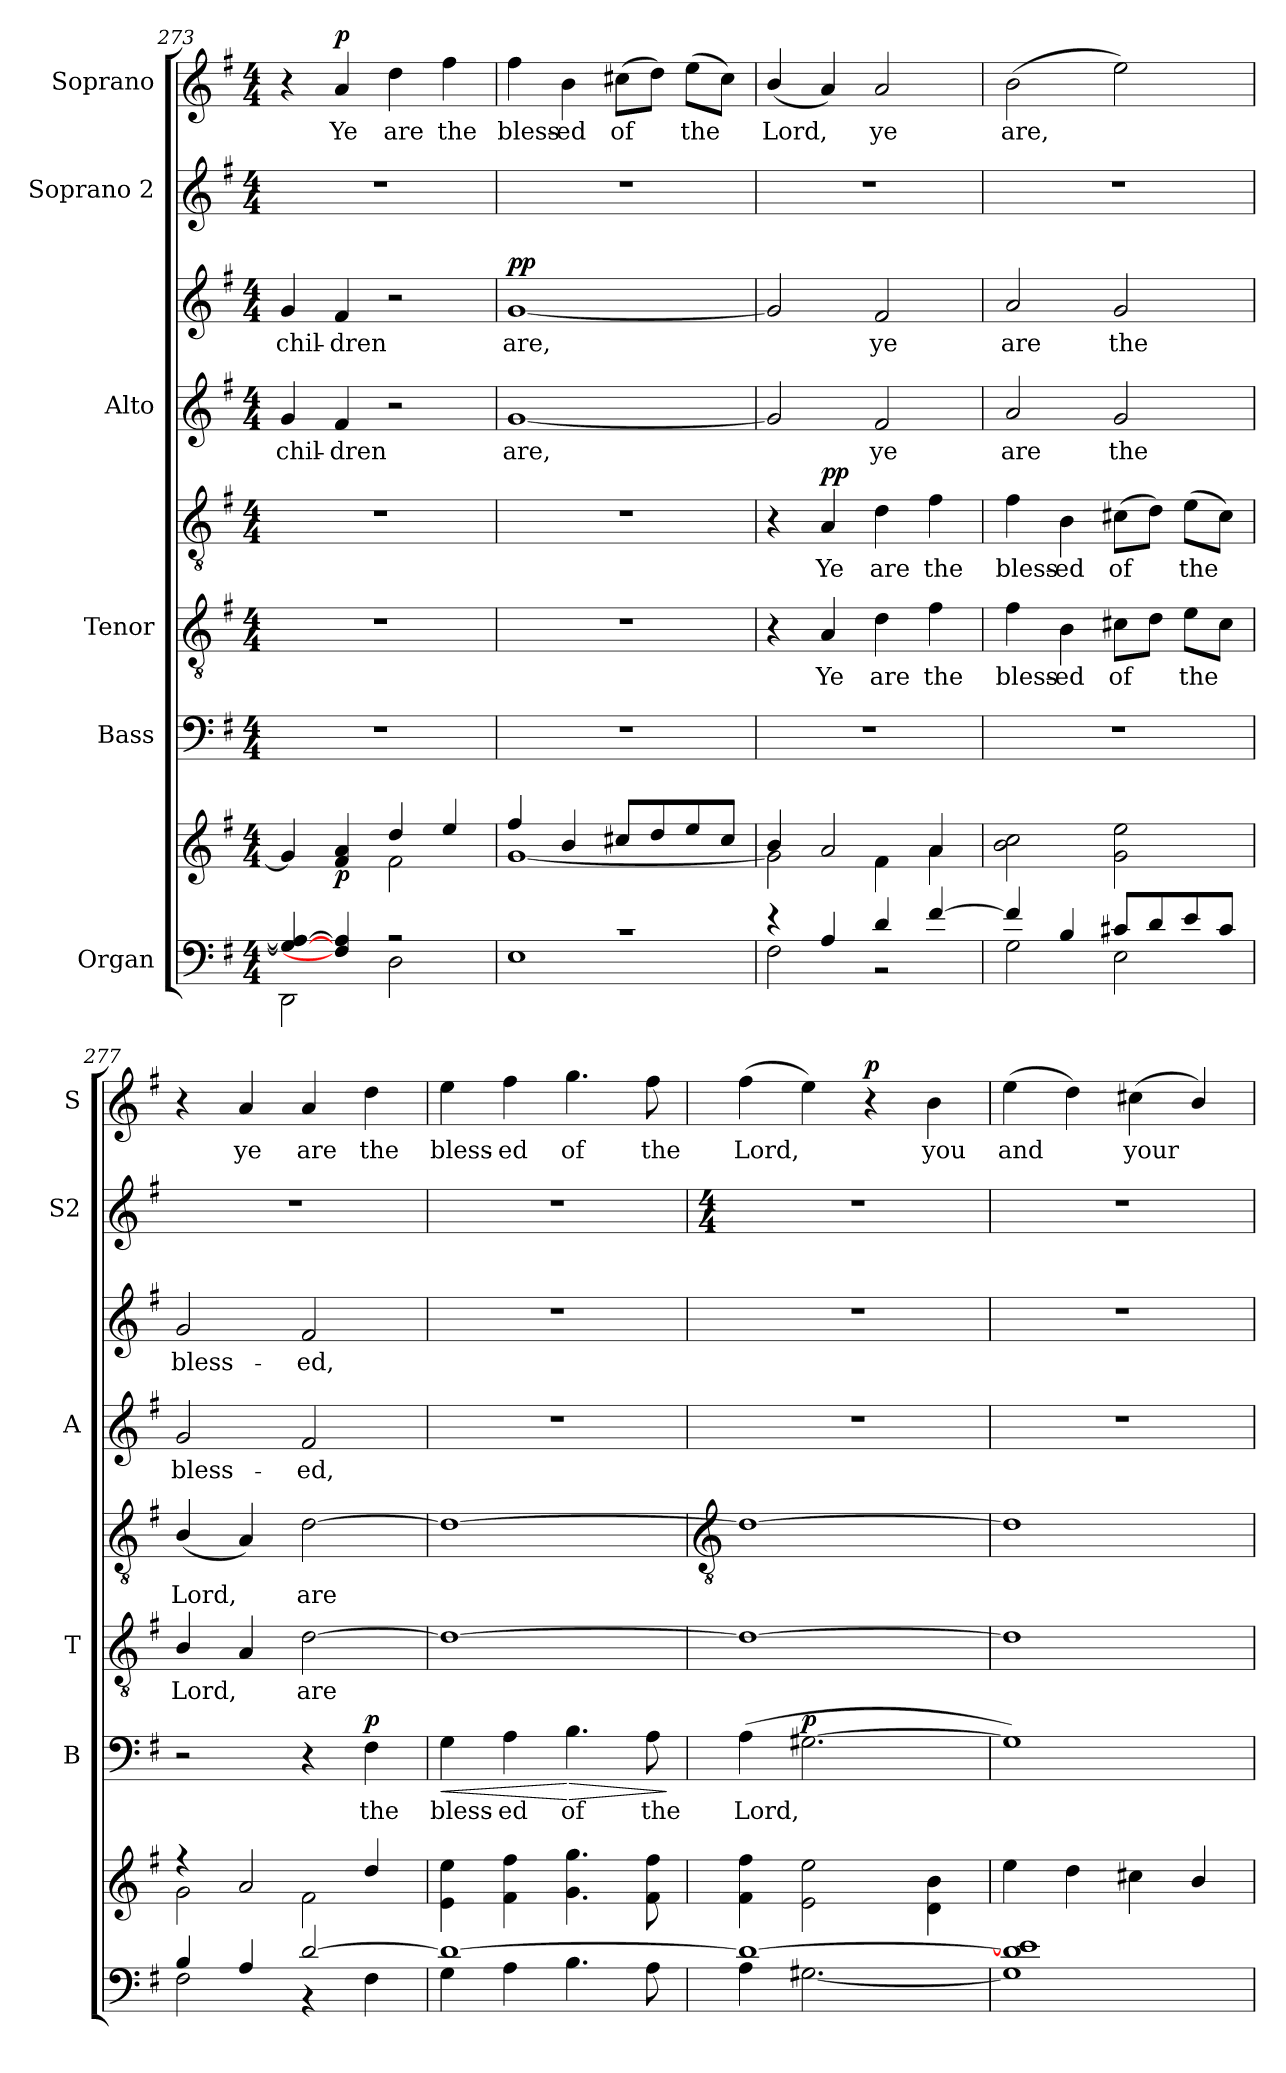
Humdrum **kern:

**kern	**kern	**dynam	**kern	**text	**dynam	**kern	**text	**kern	**text	**dynam	**kern	**text	**kern	**text	**dynam	**kern	**kern	**text	**dynam
*part6	*part6	*part6	*part5	*part5	*part5	*part4	*part4	*part4	*part4	*part4	*part3	*part3	*part3	*part3	*part3	*part2	*part1	*part1	*part1
*staff9	*staff8	*staff8/9	*staff7	*staff7	*staff7	*staff6	*staff6	*staff5	*staff5	*staff5/6	*staff4	*staff4	*staff3	*staff3	*staff3/4	*staff2	*staff1	*staff1	*staff1
*I"Organ	*	*	*I"Bass	*	*	*I"Tenor	*	*	*	*	*I"Alto	*	*	*	*	*I"Soprano 2	*I"Soprano	*	*
*	*	*	*I'B	*	*	*I'T	*	*	*	*	*I'A	*	*	*	*	*I'S2	*I'S	*	*
!!LO:LB:g=z
*clefF4	*clefG2	*	*clefF4	*	*	*clefGv2	*	*clefGv2	*	*	*clefG2	*	*clefG2	*	*	*clefG2	*clefG2	*	*
*k[f#]	*k[f#]	*	*k[f#]	*	*	*k[f#]	*	*k[f#]	*	*	*k[f#]	*	*k[f#]	*	*	*k[f#]	*k[f#]	*	*
*G:	*G:	*	*G:	*	*	*G:	*	*G:	*	*	*G:	*	*G:	*	*	*G:	*G:	*	*
*M4/4	*M4/4	*	*M4/4	*	*	*M4/4	*	*M4/4	*	*	*M4/4	*	*M4/4	*	*	*M4/4	*M4/4	*	*
=273	=273	=273	=273	=273	=273	=273	=273	=273	=273	=273	=273	=273	=273	=273	=273	=273	=273	=273	=273
*^	*^	*	*	*	*	*	*	*	*	*	*	*	*	*	*	*	*	*	*
!	!	!	!	!	!	!	!	!	!	!	!	!	!	!LO:LY:b	!	!LO:LY:b	!	!	!	!	!
4G/_ 4A/_	2DD\	4g]	2ryy	.	1r	.	.	1r	.	1r	.	.	4g	chil-	4g	chil-	.	1r	4r	.	.
!	!	!	!	!LO:DY:b	!	!	!	!	!	!	!	!	!	!LO:LY:b	!	!LO:LY:b	!	!	!	!LO:LY:b	!LO:DY:b
4F#/] 4A/]	.	4f# 4a	.	p	.	.	.	.	.	.	.	.	4f#	-dren	4f#	-dren	.	.	4a	Ye	p
!	!	!	!	!	!	!	!	!	!	!	!	!	!	!	!	!	!	!	!	!LO:LY:b	!
2r	2D\	4dd/	2f#\	.	.	.	.	.	.	.	.	.	2r	.	2r	.	.	.	4dd	are	.
!	!	!	!	!	!	!	!	!	!	!	!	!	!	!	!	!	!	!	!	!LO:LY:b	!
.	.	4ee/	.	.	.	.	.	.	.	.	.	.	.	.	.	.	.	.	4ff#	the	.
=274	=274	=274	=274	=274	=274	=274	=274	=274	=274	=274	=274	=274	=274	=274	=274	=274	=274	=274	=274	=274	=274
!	!	!	!	!	!	!	!	!	!	!	!	!	!	!LO:LY:b	!	!LO:LY:b	!LO:DY:b=2	!	!	!LO:LY:b	!
!	!	!	!	!	!	!	!	!	!	!	!	!	!	!	!	!	!LO:DY:n=1:b	!	!	!	!
1r	1E\	4ff#/	[1g\	.	1r	.	.	1r	.	1r	.	.	[1g	are,	[1g	are,	p p	1r	4ff#	bless-	.
!	!	!	!	!	!	!	!	!	!	!	!	!	!	!	!	!	!	!	!	!LO:LY:b	!
.	.	4b/	.	.	.	.	.	.	.	.	.	.	.	.	.	.	.	.	4b	-ed	.
!	!	!	!	!	!	!	!	!	!	!	!	!	!	!	!	!	!	!	!	!LO:LY:b	!
.	.	8cc#X/L	.	.	.	.	.	.	.	.	.	.	.	.	.	.	.	.	(>8cc#XL	of	.
.	.	8dd/	.	.	.	.	.	.	.	.	.	.	.	.	.	.	.	.	8ddJ)	.	.
!	!	!	!	!	!	!	!	!	!	!	!	!	!	!	!	!	!	!	!	!LO:LY:b	!
.	.	8ee/	.	.	.	.	.	.	.	.	.	.	.	.	.	.	.	.	(>8eeL	the	.
.	.	8cc#/J	.	.	.	.	.	.	.	.	.	.	.	.	.	.	.	.	8cc#J)	.	.
=275	=275	=275	=275	=275	=275	=275	=275	=275	=275	=275	=275	=275	=275	=275	=275	=275	=275	=275	=275	=275	=275
!	!	!	!	!	!	!	!	!	!	!	!	!	!	!	!	!	!	!	!	!LO:LY:b	!
4r	2F#\	4b/	2g\]	.	1r	.	.	4r	.	4r	.	.	2g]	.	2g]	.	.	1r	(<4b/	Lord,	.
!	!	!	!	!	!	!	!	!	!LO:LY:b	!	!LO:LY:b	!LO:DY:b=2	!	!	!	!	!	!	!	!	!
!	!	!	!	!	!	!	!	!	!	!	!	!LO:DY:n=1:b	!	!	!	!	!	!	!	!	!
4A/	.	2a	.	.	.	.	.	4A	Ye	4A	Ye	p p	.	.	.	.	.	.	4a)	.	.
!	!	!	!	!	!	!	!	!	!LO:LY:b	!	!LO:LY:b	!	!	!LO:LY:b	!	!LO:LY:b	!	!	!	!LO:LY:b	!
4d/	2r	.	4f#\	.	.	.	.	4d	are	4d	are	.	2f#	ye	2f#	ye	.	.	2a	ye	.
!	!	!	!	!	!	!	!	!	!LO:LY:b	!	!LO:LY:b	!	!	!	!	!	!	!	!	!	!
[4f#/	.	4a	4a\	.	.	.	.	4f#	the	4f#	the	.	.	.	.	.	.	.	.	.	.
=276	=276	=276	=276	=276	=276	=276	=276	=276	=276	=276	=276	=276	=276	=276	=276	=276	=276	=276	=276	=276	=276
!	!	!	!	!	!	!	!	!	!LO:LY:b	!	!LO:LY:b	!	!	!LO:LY:b	!	!LO:LY:b	!	!	!	!LO:LY:b	!
4f#/]	2G\	1ryy	2b\ 2cc\	.	1r	.	.	4f#	bless-	4f#	bless-	.	2a	are	2a	are	.	1r	(>2b	are,	.
!	!	!	!	!	!	!	!	!	!LO:LY:b	!	!LO:LY:b	!	!	!	!	!	!	!	!	!	!
4B/	.	.	.	.	.	.	.	4B	-ed	4B	-ed	.	.	.	.	.	.	.	.	.	.
!	!	!	!	!	!	!	!	!	!LO:LY:b	!	!LO:LY:b	!	!	!LO:LY:b	!	!LO:LY:b	!	!	!	!	!
8c#X/L	2E\	.	2g\ 2ee\	.	.	.	.	8c#XL	of	(>8c#XL	of	.	2g	the	2g	the	.	.	2ee)	.	.
8d/	.	.	.	.	.	.	.	8dJ	.	8dJ)	.	.	.	.	.	.	.	.	.	.	.
!	!	!	!	!	!	!	!	!	!LO:LY:b	!	!LO:LY:b	!	!	!	!	!	!	!	!	!	!
8e/	.	.	.	.	.	.	.	8eL	the	(>8eL	the	.	.	.	.	.	.	.	.	.	.
8c#/J	.	.	.	.	.	.	.	8c#J	.	8c#J)	.	.	.	.	.	.	.	.	.	.	.
=277	=277	=277	=277	=277	=277	=277	=277	=277	=277	=277	=277	=277	=277	=277	=277	=277	=277	=277	=277	=277	=277
!	!	!	!	!	!	!	!	!	!LO:LY:b	!	!LO:LY:b	!	!	!LO:LY:b	!	!LO:LY:b	!	!	!	!	!
4B/	2F#\	4r	2g\	.	2r	.	.	4B/	Lord,	(<4B/	Lord,	.	2g	bless-	2g	bless-	.	1r	4r	.	.
!	!	!	!	!	!	!	!	!	!	!	!	!	!	!	!	!	!	!	!	!LO:LY:b	!
4A/	.	2a	.	.	.	.	.	4A	.	4A)	.	.	.	.	.	.	.	.	4a	ye	.
!	!	!	!	!	!	!	!	!	!LO:LY:b	!	!LO:LY:b	!	!	!LO:LY:b	!	!LO:LY:b	!	!	!	!LO:LY:b	!
[2d/	4r	.	2f#\	.	4r	.	.	[2d	are	[2d	are	.	2f#	-ed,	2f#	-ed,	.	.	4a	are	.
!	!	!	!	!	!	!LO:LY:b	!LO:DY:b	!	!	!	!	!	!	!	!	!	!	!	!	!LO:LY:b	!
.	4F#\	4dd/	.	.	4F#	the	p	.	.	.	.	.	.	.	.	.	.	.	4dd	the	.
=278	=278	=278	=278	=278	=278	=278	=278	=278	=278	=278	=278	=278	=278	=278	=278	=278	=278	=278	=278	=278	=278
!	!	!	!	!	!	!LO:LY:b	!LO:HP:b	!	!	!	!	!	!	!	!	!	!	!	!	!LO:LY:b	!
1d/_	4G\	1ryy	4e\ 4ee\	.	4G	bless-	<	1d_	.	1d_	.	.	1r	.	1r	.	.	1r	4ee	bless-	.
!	!	!	!	!	!	!LO:LY:b	!	!	!	!	!	!	!	!	!	!	!	!	!	!LO:LY:b	!
.	4A\	.	4f#\ 4ff#\	.	4A	-ed	.	.	.	.	.	.	.	.	.	.	.	.	4ff#	-ed	.
!	!	!	!	!	!	!LO:LY:b	!LO:HP:n=1:b	!	!	!	!	!	!	!	!	!	!	!	!	!LO:LY:b	!
.	4.B\	.	4.g\ 4.gg\	.	4.B	of	[ >	.	.	.	.	.	.	.	.	.	.	.	4.gg	of	.
!	!	!	!	!	!	!LO:LY:b	!	!	!	!	!	!	!	!	!	!	!	!	!	!LO:LY:b	!
.	8A\	.	8f#\ 8ff#\	.	8A	the	.	.	.	.	.	.	.	.	.	.	.	.	8ff#	the	.
*v	*v	*	*	*	*	*	*	*	*	*	*	*	*	*	*	*	*	*	*	*	*
*	*v	*v	*	*	*	*	*	*	*	*	*	*	*	*	*	*	*	*	*	*
.	.	.	.	.	]	.	.	.	.	.	.	.	.	.	.	.	.	.	.
!!LO:LB:g=z
=279	=279	=279	=279	=279	=279	=279	=279	=279	=279	=279	=279	=279	=279	=279	=279	=279	=279	=279	=279
*	*	*	*	*	*	*	*	*clefGv2	*	*	*	*	*	*	*	*	*	*	*
*	*	*	*	*	*	*	*	*	*	*	*	*	*	*	*	*M4/4	*	*	*
*^	*^	*	*	*	*	*	*	*	*	*	*	*	*	*	*	*	*	*	*
!	!	!	!	!	!	!LO:LY:b	!	!	!	!	!	!	!	!	!	!	!	!	!	!LO:LY:b	!
1d/_	4A\	1ryy	4f#\ 4ff#\	.	(>4A	Lord,	.	1d_	.	1d_	.	.	1r	.	1r	.	.	1r	(>4ff#	Lord,	.
!	!	!	!	!	!	!	!LO:DY:b	!	!	!	!	!	!	!	!	!	!	!	!	!	!
.	[2.G#X\	.	2e\ 2ee\	.	[2.G#X	.	p	.	.	.	.	.	.	.	.	.	.	.	4ee)	.	.
!	!	!	!	!	!	!	!	!	!	!	!	!	!	!	!	!	!	!	!	!	!LO:DY:b
.	.	.	.	.	.	.	.	.	.	.	.	.	.	.	.	.	.	.	4r	.	p
!	!	!	!	!	!	!	!	!	!	!	!	!	!	!	!	!	!	!	!	!LO:LY:b	!
.	.	.	4d\ 4b\	.	.	.	.	.	.	.	.	.	.	.	.	.	.	.	4b	you	.
=280	=280	=280	=280	=280	=280	=280	=280	=280	=280	=280	=280	=280	=280	=280	=280	=280	=280	=280	=280	=280	=280
!	!	!	!	!	!	!	!	!	!	!	!	!	!	!	!	!	!	!	!	!LO:LY:b	!
1d/] 1e/]	1G#\]	1ryy	4ee\	.	1G#])	.	.	1d]	.	1d]	.	.	1r	.	1r	.	.	1r	(>4ee	and	.
.	.	.	4dd\	.	.	.	.	.	.	.	.	.	.	.	.	.	.	.	4dd)	.	.
!	!	!	!	!	!	!	!	!	!	!	!	!	!	!	!	!	!	!	!	!LO:LY:b	!
.	.	.	4cc#X\	.	.	.	.	.	.	.	.	.	.	.	.	.	.	.	(<4cc#X	your	.
.	.	.	4b/	.	.	.	.	.	.	.	.	.	.	.	.	.	.	.	4b/)	.	.
*v	*v	*	*	*	*	*	*	*	*	*	*	*	*	*	*	*	*	*	*	*	*
*	*v	*v	*	*	*	*	*	*	*	*	*	*	*	*	*	*	*	*	*	*
=	=	=	=	=	=	=	=	=	=	=	=	=	=	=	=	=	=	=	=
*-	*-	*-	*-	*-	*-	*-	*-	*-	*-	*-	*-	*-	*-	*-	*-	*-	*-	*-	*-
